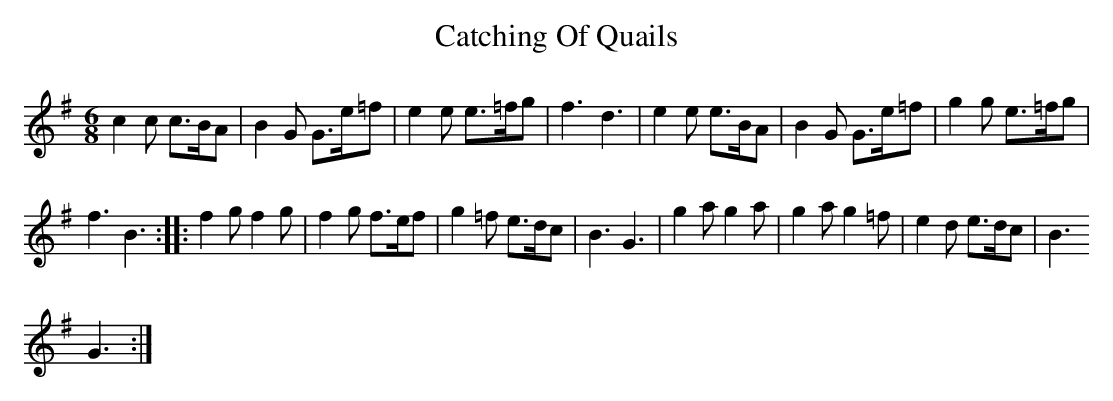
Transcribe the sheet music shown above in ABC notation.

X:1
T:Catching Of Quails
M:6/8
L:1/8
K:G
c2 c c>BA|B2 G G>e=f| e2 e e>=fg|f3 d3|e2 e e>BA|B2 G G>e=f| g2 g e>=fg|
f3 B3::\
f2 g f2 g|f2 g f>ef|g2 =f e>dc|B3 G3|g2 a g2 a|g2 a g2 =f|e2 d e>dc| B3
G3:|
